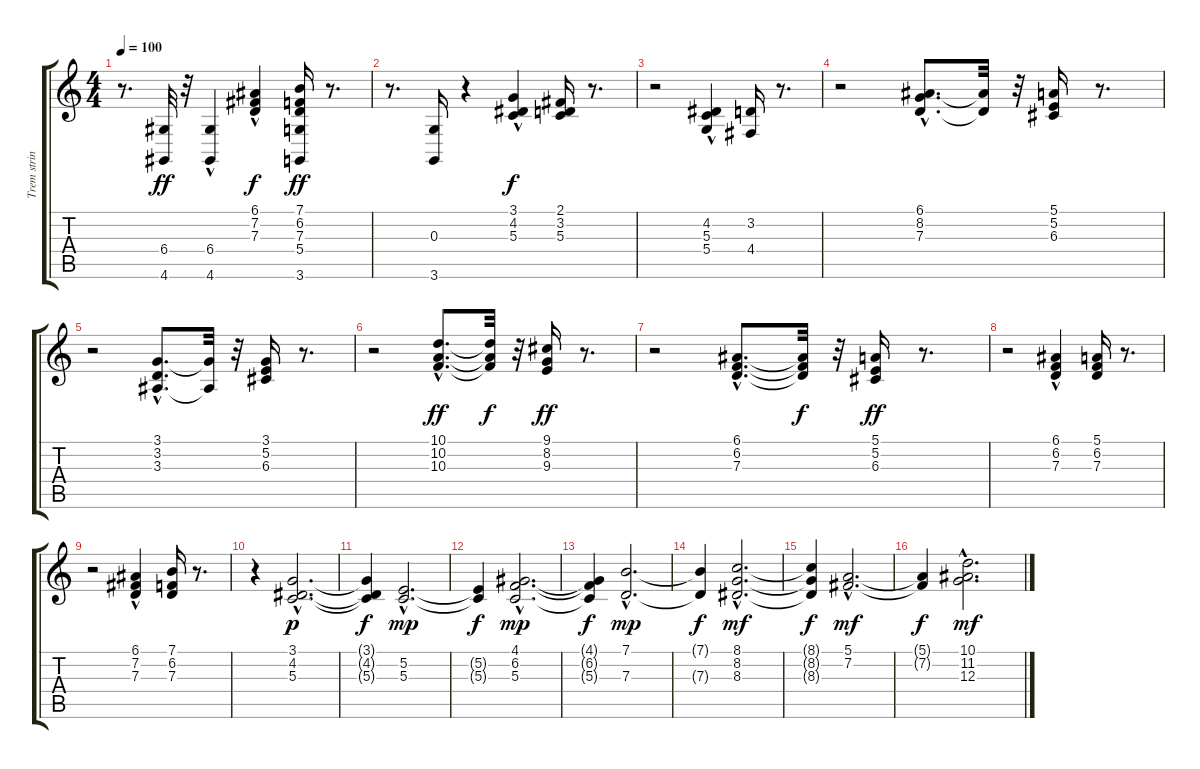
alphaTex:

\track ("Trem strin" "Trem strin") {instrument tremolostrings}
\staff {score tabs}
\tuning (E4 B3 G3 D3 A2 E2) {hide}
\ts (4 4)
\tempo 100
\clef g2
\ks c
r.8{d dy ff} (6.4 4.6).32 r.32 (6.4{hac} 4.6{hac}).4 (6.1{hac} 7.2{hac} 7.3).4{dy f} (7.1 6.2 7.3 5.4 3.6).16{dy ff} r.8{d} |
r.8{d} (0.3 3.6).16 r.4 (3.1 4.2{hac} 5.3{hac}).4{dy f} (2.1 3.2 5.3).16 r.8{d} |
r.2 (4.2 5.3 5.4{hac}).4 (3.2 4.4).16 r.8{d} |
r.2 (6.1{hac} 8.2{hac} 7.3{hac}).8{d} (6.1{t} 7.3{t}).32 r.32 (5.1 5.2 6.3).16 r.8{d} |
r.2 (3.1{hac} 3.2{hac} 3.3{hac}).8{d} (3.1{t} 3.3{t}).32 r.32 (3.1 5.2 6.3).16 r.8{d} |
r.2 (10.1{hac} 10.2{hac} 10.3{hac}).8{d dy ff} (10.1{t} 10.2{t} 10.3{t}).32{dy f} r.32 (9.1 8.2 9.3).16{dy ff} r.8{d} |
r.2 (6.1{hac} 6.2{hac} 7.3{hac}).8{d} (6.1{t} 6.2{t} 7.3{t}).32{dy f} r.32 (5.1 5.2 6.3).16{dy ff} r.8{d} |
r.2 (6.1 6.2 7.3{hac}).4 (5.1 6.2 7.3).16 r.8{d} |
r.2 (6.1{hac} 7.2{hac} 7.3).4 (7.1 6.2 7.3).16 r.8{d} |
r.4 (3.1{hac} 4.2{hac} 5.3{hac}).2{d dy p} |
(3.1{t} 4.2{t} 5.3{t}).4{dy f} (5.2{hac} 5.3{hac}).2{d dy mp} |
(5.2{t} 5.3{t}).4{dy f} (4.1{hac} 6.2{hac} 5.3{hac}).2{d dy mp} |
(4.1{t} 6.2{t} 5.3{t}).4{dy f} (7.1{hac} 7.3{hac}).2{d dy mp} |
(7.1{t} 7.3{t}).4{dy f} (8.1{hac} 8.2{hac} 8.3{hac}).2{d dy mf} |
(8.1{t} 8.2{t} 8.3{t}).4{dy f} (5.1{hac} 7.2{hac}).2{d dy mf} |
(5.1{t} 7.2{t}).4{dy f} (10.1{hac} 11.2{hac} 12.3{hac}).2{d dy mf}
